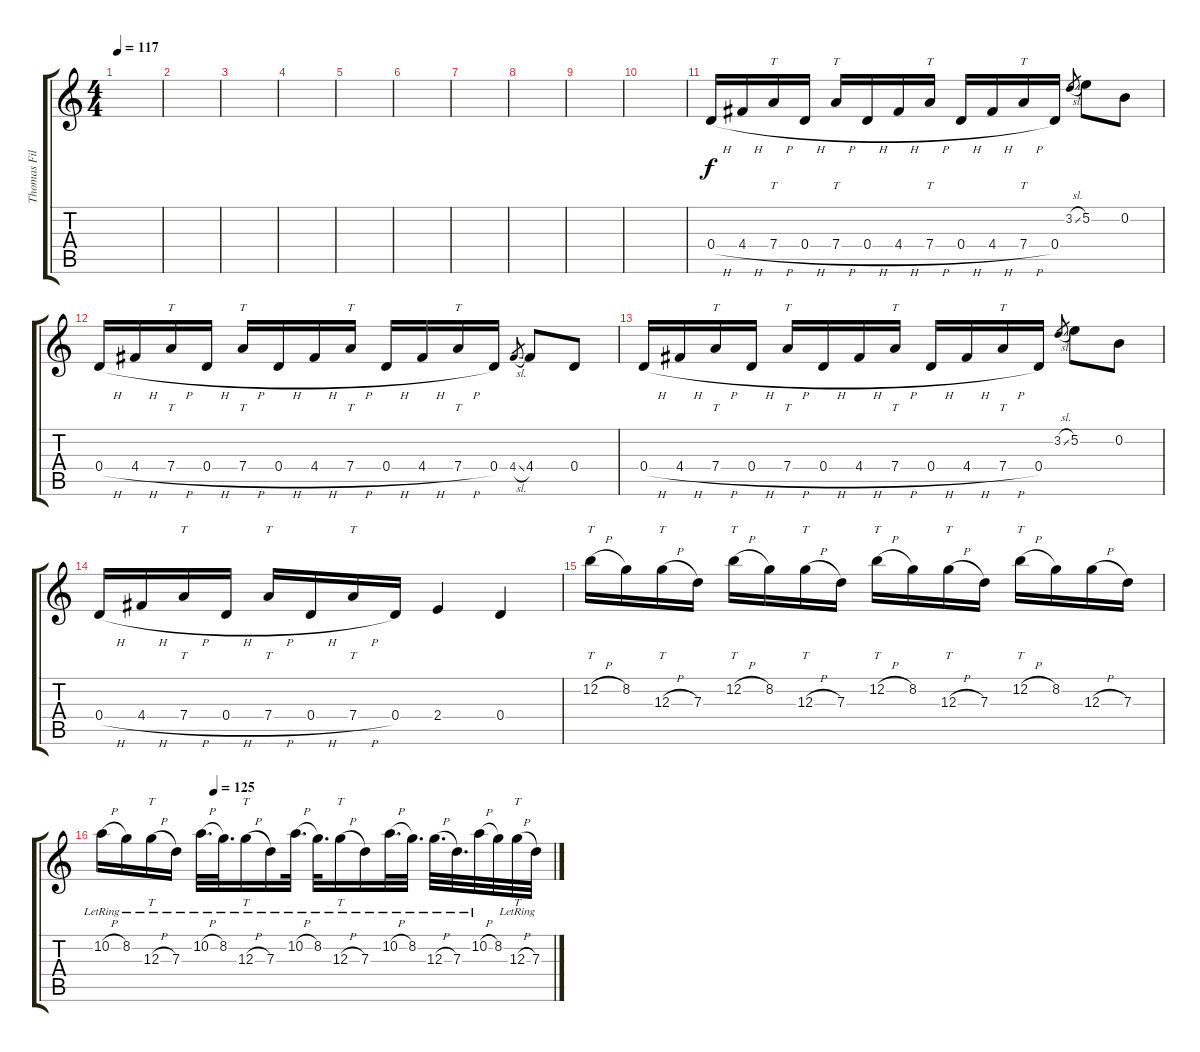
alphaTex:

\track ("Thomas Fill Right" "Thomas Fil") {instrument overdrivenguitar}
\staff {score tabs}
\tuning (E4 B3 G3 D3 A2 E2) {hide}
\ts (4 4)
\tempo 117
\clef g2
\ks c
|
|
|
|
|
|
|
|
|
|
0.4{h}.16{volume 13} 4.4{h}.16 7.4{h}.16{tt} 0.4{h}.16 7.4{h}.16{tt} 0.4{h}.16 4.4{h}.16 7.4{h}.16{tt} 0.4{h}.16 4.4{h}.16 7.4{h}.16{tt} 0.4.16 3.2{sl}.8{gr} 5.2.8 0.2.8 |
0.4{h}.16 4.4{h}.16 7.4{h}.16{tt} 0.4{h}.16 7.4{h}.16{tt} 0.4{h}.16 4.4{h}.16 7.4{h}.16{tt} 0.4{h}.16 4.4{h}.16 7.4{h}.16{tt} 0.4.16 4.4{sl}.8{gr} 4.4.8 0.4.8 |
0.4{h}.16 4.4{h}.16 7.4{h}.16{tt} 0.4{h}.16 7.4{h}.16{tt} 0.4{h}.16 4.4{h}.16 7.4{h}.16{tt} 0.4{h}.16 4.4{h}.16 7.4{h}.16{tt} 0.4.16 3.2{sl}.8{gr} 5.2.8 0.2.8 |
0.4{h}.16 4.4{h}.16 7.4{h}.16{tt} 0.4{h}.16 7.4{h}.16{tt} 0.4{h}.16 7.4{h}.16{tt} 0.4.16 2.4.4 0.4.4 |
12.2{h}.16{tt} 8.2.16 12.3{h}.16{tt} 7.3.16 12.2{h}.16{tt} 8.2.16 12.3{h}.16{tt} 7.3.16 12.2{h}.16{tt} 8.2.16 12.3{h}.16{tt} 7.3.16 12.2{h}.16{tt} 8.2.16 12.3{h}.16 7.3.16 |
\tempo (125 0.25)
10.2{h lr}.16 8.2{lr}.16 12.3{h lr}.16{tt} 7.3{lr}.16 10.2{h lr}.32{d} 8.2{lr}.32{d} 12.3{h lr}.16{tt} 7.3{lr}.16 10.2{h lr}.32{d} 8.2{lr}.32{d} 12.3{h lr}.16{tt} 7.3{lr}.16 10.2{h lr}.32{d} 8.2{lr}.32{d} 12.3{h lr}.32{d} 7.3{lr}.32{d} 10.2{h lr}.32 8.2.32 12.3{h lr}.32{tt} 7.3.32
